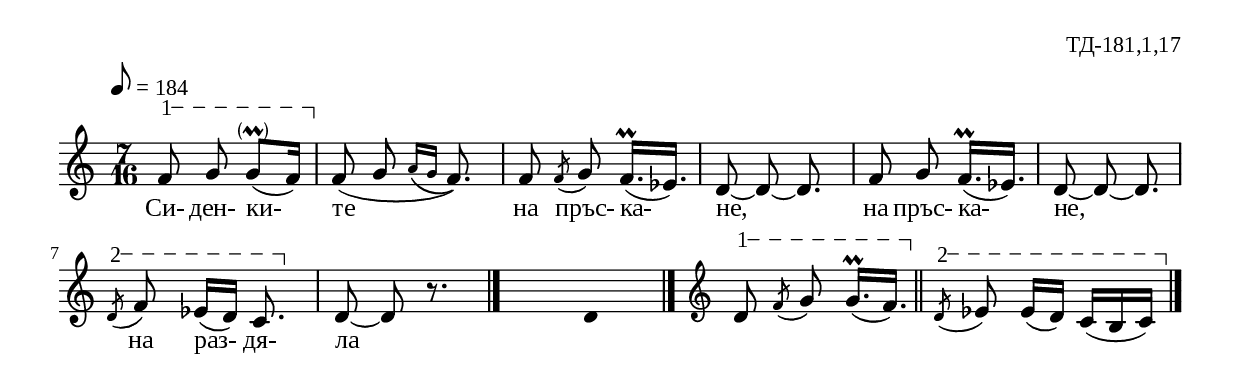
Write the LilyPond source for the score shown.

%{
td_181_1_17
%}

\include "td-preamble.ly"

\score {
\relative c' {
\tempo 8 = 184
%\cadenzaOn
\time 7/16
\varA
\parS
f8\startTextSpan g\noBeam g-\parenthesize\prall[( f16\stopTextSpan]) | 
f8( g\noBeam \grace { a16[\( g] } f8.\noBeam\)) |
f8 \acciaccatura f g\noBeam f16.\prall[( ees]) | d8~ d\noBeam ~ d8. |
f8 g\noBeam f16.\prall[( ees]) | d8~ d\noBeam ~ d8. | 
\varB
\acciaccatura d8\startTextSpan f ees16[( d]) c8.\stopTextSpan | 
d8~ d\noBeam r8.
 \bar "|." 
 s8. \fixB  d4 \fixC
  \bar "|." 
\set Score.measureLength = #(ly:make-moment 1 16)  
 s16 \bar ""  
 \set Score.measureLength = #(ly:make-moment 7 16)  
 \clef treble
\varA
d8\startTextSpan\noBeam \acciaccatura f g\noBeam g16.\prall[( f\stopTextSpan]) \bar "||"
\varB
\acciaccatura d8\startTextSpan ees ees16[( d]) c16[( b c\stopTextSpan]) 
 \bar "|."   
}
\addlyrics { Си- ден- ки- те на пръс- ка- не, на пръс- ка- не, на раз- дя- ла }
%
\layout {
%   \context { 
%	    \Staff \remove "Time_signature_engraver" } 
  indent = #0
  line-width = 190\mm
  ragged-right=##f
}
%
\midi { 
	\context {
		\Score tempoWholesPerMinute = #(ly:make-moment 184 8)
		}
	}
}
%
\header{
  opus = "ТД-181,1,17"
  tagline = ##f
}


